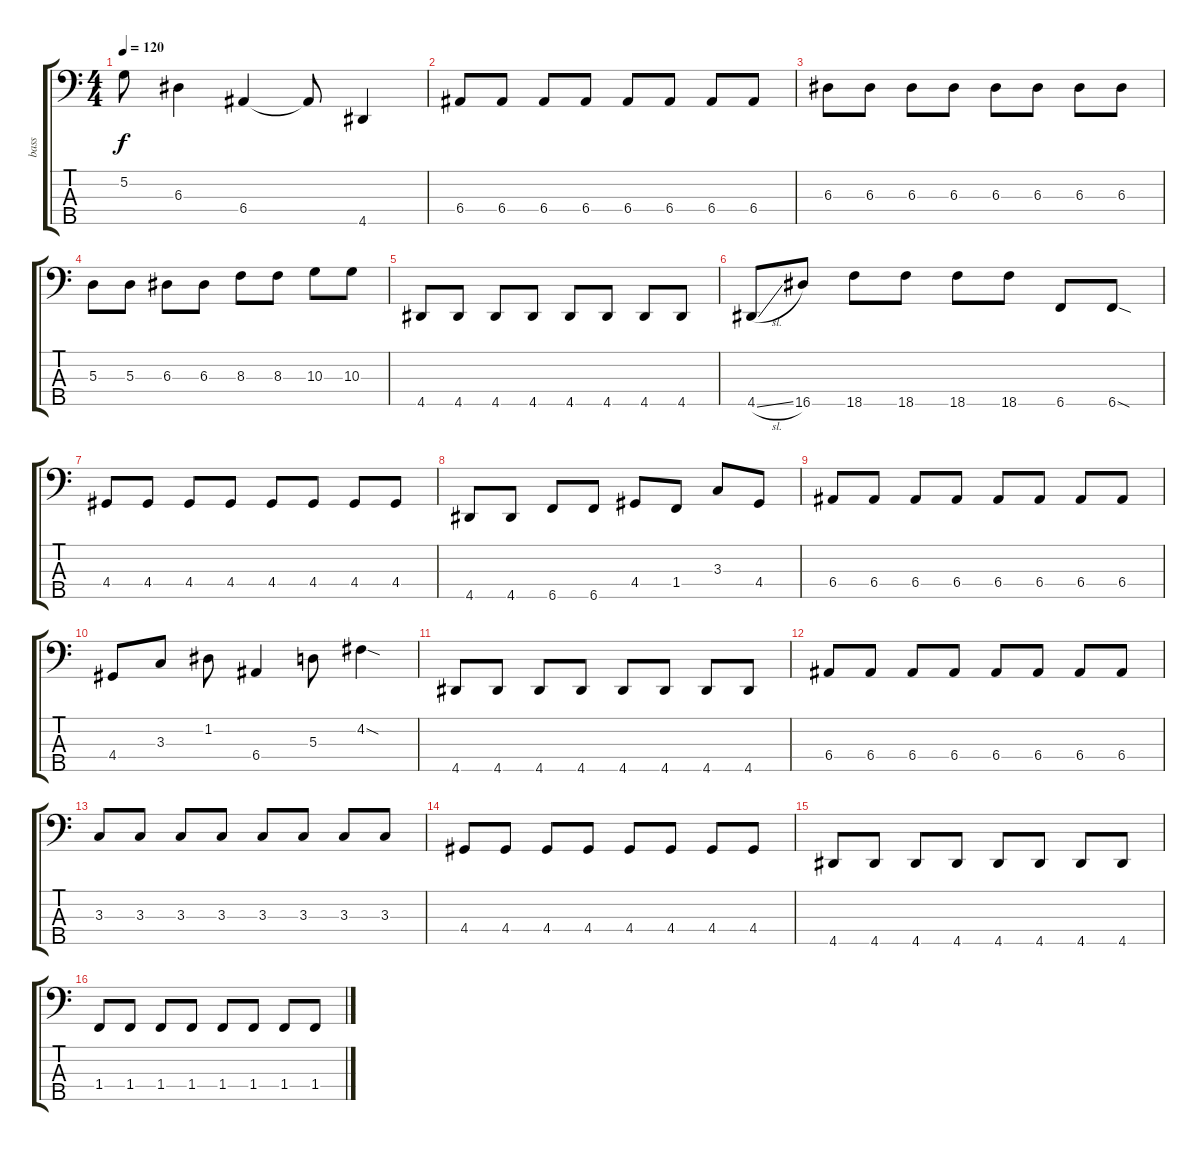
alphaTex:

\track ("bass" "bass") {instrument electricbassfinger}
\staff {score tabs}
\tuning (G2 D2 A1 E1 B0) {hide}
\ts (4 4)
\tempo 120
\clef f4
\ks c
5.2{t}.8{dy f} 6.3.4 6.4.4 6.4{t}.8 4.5.4 |
6.4.8 6.4.8 6.4.8 6.4.8 6.4.8 6.4.8 6.4.8 6.4.8 |
6.3.8 6.3.8 6.3.8 6.3.8 6.3.8 6.3.8 6.3.8 6.3.8 |
5.3.8 5.3.8 6.3.8 6.3.8 8.3.8 8.3.8 10.3.8 10.3.8 |
4.5.8 4.5.8 4.5.8 4.5.8 4.5.8 4.5.8 4.5.8 4.5.8 |
4.5{sl}.8 16.5.8 18.5.8 18.5.8 18.5.8 18.5.8 6.5.8 6.5{sod}.8 |
4.4.8 4.4.8 4.4.8 4.4.8 4.4.8 4.4.8 4.4.8 4.4.8 |
4.5.8 4.5.8 6.5.8 6.5.8 4.4.8 1.4.8 3.3.8 4.4.8 |
6.4.8 6.4.8 6.4.8 6.4.8 6.4.8 6.4.8 6.4.8 6.4.8 |
4.4.8 3.3.8 1.2.8 6.4.4 5.3.8 4.2{sod}.4 |
4.5.8 4.5.8 4.5.8 4.5.8 4.5.8 4.5.8 4.5.8 4.5.8 |
6.4.8 6.4.8 6.4.8 6.4.8 6.4.8 6.4.8 6.4.8 6.4.8 |
3.3.8 3.3.8 3.3.8 3.3.8 3.3.8 3.3.8 3.3.8 3.3.8 |
4.4.8 4.4.8 4.4.8 4.4.8 4.4.8 4.4.8 4.4.8 4.4.8 |
4.5.8 4.5.8 4.5.8 4.5.8 4.5.8 4.5.8 4.5.8 4.5.8 |
1.4.8 1.4.8 1.4.8 1.4.8 1.4.8 1.4.8 1.4.8 1.4.8
